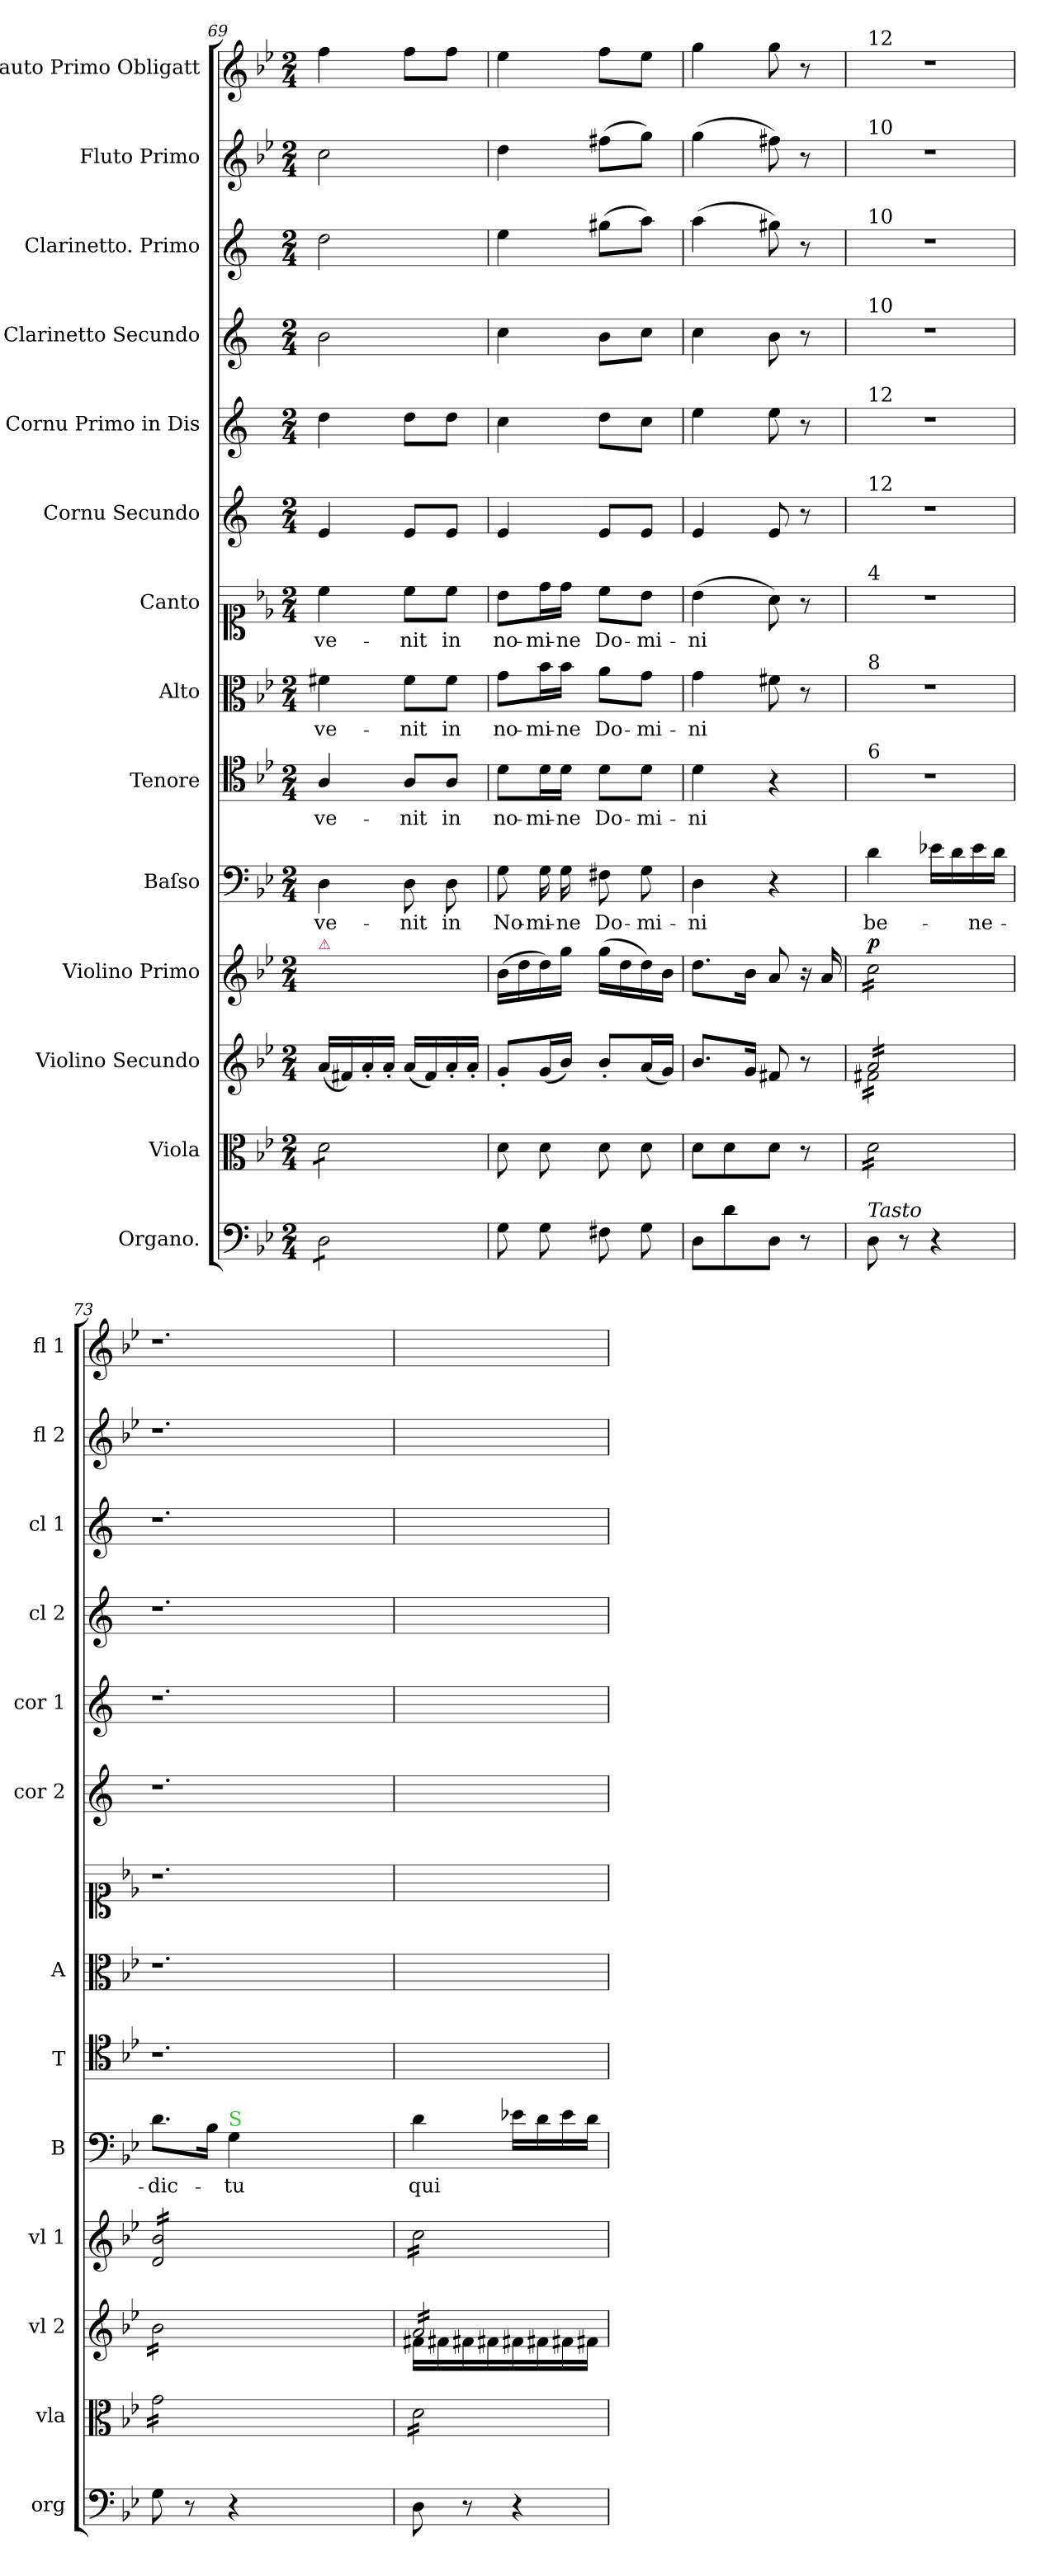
**kern	**kern	**kern	**dynam	**kern	**dynam	**kern	**text	**kern	**text	**kern	**text	**kern	**text	**kern	**kern	**kern	**kern	**kern	**kern
*part14	*part13	*part12	*part12	*part11	*part11	*part10	*part10	*part9	*part9	*part8	*part8	*part7	*part7	*part6	*part5	*part4	*part3	*part2	*part1
*staff14	*staff13	*staff12	*staff12	*staff11	*staff11	*staff10	*staff10	*staff9	*staff9	*staff8	*staff8	*staff7	*staff7	*staff6	*staff5	*staff4	*staff3	*staff2	*staff1
*I"Organo.	*I"Viola	*I"Violino Secundo	*	*I"Violino Primo	*	*I"Baſso	*	*I"Tenore	*	*I"Alto	*	*I"Canto	*	*I"Cornu Secundo	*I"Cornu Primo in Dis	*I"Clarinetto Secundo	*I"Clarinetto. Primo	*I"Fluto Primo	*I"Flauto Primo Obligatt
*I'org	*I'vla	*I'vl 2	*	*I'vl 1	*	*I'B	*	*I'T	*	*I'A	*	*	*	*I'cor 2	*I'cor 1	*I'cl 2	*I'cl 1	*I'fl 2	*I'fl 1
*clefF4	*clefC3	*clefG2	*	*clefG2	*	*clefF4	*	*clefC4	*	*clefC3	*	*clefC1	*	*clefG2	*clefG2	*clefG2	*clefG2	*clefG2	*clefG2
*	*	*	*	*	*	*	*	*	*	*	*	*	*	*ITrd1c2	*ITrd1c2	*ITrd1c2	*ITrd1c2	*	*
*k[b-e-]	*k[b-e-]	*k[b-e-]	*	*k[b-e-]	*	*k[b-e-]	*	*k[b-e-]	*	*k[b-e-]	*	*k[b-e-]	*	*k[b-e-]	*k[b-e-]	*k[b-e-]	*k[b-e-]	*k[b-e-]	*k[b-e-]
*B-:	*B-:	*B-:	*	*B-:	*	*B-:	*	*B-:	*	*B-:	*	*B-:	*	*	*	*	*	*B-:	*B-:
*M2/4	*M2/4	*M2/4	*	*M2/4	*	*M2/4	*	*M2/4	*	*M2/4	*	*M2/4	*	*M2/4	*M2/4	*M2/4	*M2/4	*M2/4	*M2/4
=69	=69	=69	=69	=69	=69	=69	=69	=69	=69	=69	=69	=69	=69	=69	=69	=69	=69	=69	=69
!	!	!	!	!LO:TX:a:color=crimson:t=⚠	!	!	!	!	!	!	!	!	!	!	!	!	!	!	!
*tremolo	*	*	*	*	*	*	*	*	*	*	*	*	*	*	*	*	*	*	*
*	*tremolo	*	*	*	*	*	*	*	*	*	*	*	*	*	*	*	*	*	*
8D\L	8d\L	(16a/LL	.	16cc\LLyy	.	4D\	ve-	4A/	ve-	4f#X\	ve-	4cc\	ve-	4d/	4cc\	2a\	2cc\	2cc\	4ff\
.	.	16f#X/)	.	16a\yy	.	.	.	.	.	.	.	.	.	.	.	.	.	.	.
8D\	8d\	16a'/	.	16cc\yy	.	.	.	.	.	.	.	.	.	.	.	.	.	.	.
.	.	16a'/JJ	.	16cc\JJyy	.	.	.	.	.	.	.	.	.	.	.	.	.	.	.
8D\	8d\	(16a/LL	.	16cc\LLyy	.	8D\	-nit	8A/L	-nit	8f#\L	-nit	8cc\L	-nit	8d/L	8cc\L	.	.	.	8ff\L
.	.	16f#/)	.	16a\yy	.	.	.	.	.	.	.	.	.	.	.	.	.	.	.
8D\J	8d\J	16a'/	.	16cc\yy	.	8D\	in	8A/J	in	8f#\J	in	8cc\J	in	8d/J	8cc\J	.	.	.	8ff\J
*	*Xtremolo	*	*	*	*	*	*	*	*	*	*	*	*	*	*	*	*	*	*
*Xtremolo	*	*	*	*	*	*	*	*	*	*	*	*	*	*	*	*	*	*	*
.	.	16a'/JJ	.	16cc\JJyy	.	.	.	.	.	.	.	.	.	.	.	.	.	.	.
=70	=70	=70	=70	=70	=70	=70	=70	=70	=70	=70	=70	=70	=70	=70	=70	=70	=70	=70	=70
8G\	8d\	8g'/L	.	(16b-\LL	.	8G\	No-	8d\L	no-	8g\L	no-	8b-\L	no-	4d/	4b-\	4b-\	4dd\	4dd\	4ee-\
.	.	.	.	16dd\	.	.	.	.	.	.	.	.	.	.	.	.	.	.	.
8G\	8d\	(16g/L	.	16dd\)	.	16G\	-mi-	16d\L	-mi-	16b-\L	-mi-	16dd\L	-mi-	.	.	.	.	.	.
.	.	16b-/JJ)	.	16gg\JJ	.	16G\	-ne	16d\JJ	-ne	16b-\JJ	-ne	16dd\JJ	-ne	.	.	.	.	.	.
=-	=-	=-	=-	=-	=-	=-	=-	=-	=-	=-	=-	=-	=-	=-	=-	=-	=-	=-	=-
8F#X\	8d\	8b-'/L	.	(16gg\LL	.	8F#X\	Do-	8d\L	Do-	8a\L	Do-	8cc\L	Do-	8d/L	8cc\L	8a\L	(8ff#X\L	(8ff#X\L	8ff\L
.	.	.	.	16dd\	.	.	.	.	.	.	.	.	.	.	.	.	.	.	.
8G\	8d\	(16a/L	.	16dd\)	.	8G\	-mi-	8d\J	-mi-	8g\J	-mi-	8b-\J	-mi-	8d/J	8b-\J	8b-\J	8gg\J)	8gg\J)	8ee-\J
.	.	16g/JJ)	.	16b-\JJ	.	.	.	.	.	.	.	.	.	.	.	.	.	.	.
=71	=71	=71	=71	=71	=71	=71	=71	=71	=71	=71	=71	=71	=71	=71	=71	=71	=71	=71	=71
8D\L	8d\L	8.b-/L	.	8.dd\L	.	4D\	-ni	4d\	-ni	4g\	-ni	(4b-\	-ni	4d/	4dd\	4b-\	(4gg\	(4gg\	4gg\
8d\	8d\	.	.	.	.	.	.	.	.	.	.	.	.	.	.	.	.	.	.
.	.	16g/Jk	.	16b-\Jk	.	.	.	.	.	.	.	.	.	.	.	.	.	.	.
8D\J	8d\J	8f#X/	.	8a/	.	4r	.	4r	.	8f#X\	.	8a\)	.	8d/	8dd\	8a\	8ff#X\)	8ff#X\)	8gg\
8r	8r	8r	.	16r	.	.	.	.	.	8r	.	8r	.	8r	8r	8r	8r	8r	8r
.	.	.	.	16a/	.	.	.	.	.	.	.	.	.	.	.	.	.	.	.
=72	=72	=72	=72	=72	=72	=72	=72	=72	=72	=72	=72	=72	=72	=72	=72	=72	=72	=72	=72
*	*	*^	*	*	*	*	*	*	*	*	*	*	*	*	*	*	*	*	*
!	!	!	!	!	!	!	!	!	!	!	!	!	!	!	!	!	!	!	!	!LO:TX:a:t=12
!	!	!	!	!	!	!	!	!	!	!	!	!	!	!	!	!	!	!	!LO:TX:a:t=10	!
!	!	!	!	!	!	!	!	!	!	!	!	!	!	!	!	!	!	!LO:TX:a:t=10	!	!
!	!	!	!	!	!	!	!	!	!	!	!	!	!	!	!	!	!LO:TX:a:t=10	!	!	!
!	!	!	!	!	!	!	!	!	!	!	!	!	!	!	!	!LO:TX:a:t=12	!	!	!	!
!	!	!	!	!	!	!	!	!	!	!	!	!	!	!	!LO:TX:a:t=12	!	!	!	!	!
!	!	!	!	!	!	!	!	!	!	!	!	!	!LO:TX:a:t=4	!	!	!	!	!	!	!
!	!	!	!	!	!	!	!	!	!	!	!LO:TX:a:t=8	!	!	!	!	!	!	!	!	!
!	!	!	!	!	!	!	!	!	!LO:TX:a:t=6	!	!	!	!	!	!	!	!	!	!	!
!LO:TX:a:i:t=Tasto	!	!	!	!	!	!	!	!	!	!	!	!	!	!	!	!	!	!	!	!
!	!	!	!	!LO:DY:a	!	!LO:DY:a	!	!	!	!	!	!	!	!	!	!	!	!	!	!
*	*tremolo	*	*	*	*	*	*	*	*	*	*	*	*	*	*	*	*	*	*	*
*	*	*tremolo	*	*	*	*	*	*	*	*	*	*	*	*	*	*	*	*	*	*
*	*	*	*	*	*tremolo	*	*	*	*	*	*	*	*	*	*	*	*	*	*	*
8D\	16d\LL	16a/LL	16f#X\LL	pi	16cc\LL	p	4d\	be-	2r	.	2r	.	2r	.	2r	2r	2r	2r	2r	2r
.	16d\	16a/	16f#X\	.	16cc\	.	.	.	.	.	.	.	.	.	.	.	.	.	.	.
8r	16d\	16a/	16f#X\	.	16cc\	.	.	.	.	.	.	.	.	.	.	.	.	.	.	.
.	16d\	16a/	16f#X\	.	16cc\	.	.	.	.	.	.	.	.	.	.	.	.	.	.	.
4r	16d\	16a/	16f#X\	.	16cc\	.	16e-X\LL	.	.	.	.	.	.	.	.	.	.	.	.	.
.	16d\	16a/	16f#X\	.	16cc\	.	16d\	.	.	.	.	.	.	.	.	.	.	.	.	.
.	16d\	16a/	16f#X\	.	16cc\	.	16e-\	-ne-	.	.	.	.	.	.	.	.	.	.	.	.
.	16d\JJ	16a/JJ	16f#X\JJ	.	16cc\JJ	.	16d\JJ	.	.	.	.	.	.	.	.	.	.	.	.	.
*	*	*v	*v	*	*	*	*	*	*	*	*	*	*	*	*	*	*	*	*	*
=73	=73	=73	=73	=73	=73	=73	=73	=73	=73	=73	=73	=73	=73	=73	=73	=73	=73	=73	=73
8G\	16g\LL	16b-\LL	.	16d/ 16b-/LL	.	8.d\L	-dic-	1.r	.	1.r	.	1.r	.	1.r	1.r	1.r	1.r	1.r	1.r
.	16g\	16b-\	.	16d/ 16b-/	.	.	.	.	.	.	.	.	.	.	.	.	.	.	.
8r	16g\	16b-\	.	16d/ 16b-/	.	.	.	.	.	.	.	.	.	.	.	.	.	.	.
.	16g\	16b-\	.	16d/ 16b-/	.	16B-\Jk	.	.	.	.	.	.	.	.	.	.	.	.	.
!	!	!	!	!	!	!LO:TX:a:color=limegreen:t=S	!	!	!	!	!	!	!	!	!	!	!	!	!
4r	16g\	16b-\	.	16d/ 16b-/	.	4G\	-tu	.	.	.	.	.	.	.	.	.	.	.	.
.	16g\	16b-\	.	16d/ 16b-/	.	.	.	.	.	.	.	.	.	.	.	.	.	.	.
.	16g\	16b-\	.	16d/ 16b-/	.	.	.	.	.	.	.	.	.	.	.	.	.	.	.
.	16g\JJ	16b-\JJ	.	16d/ 16b-/JJ	.	.	.	.	.	.	.	.	.	.	.	.	.	.	.
1ryy	1ryy	1ryy	.	1ryy	.	1ryy	.	.	.	.	.	.	.	.	.	.	.	.	.
=74	=74	=74	=74	=74	=74	=74	=74	=74	=74	=74	=74	=74	=74	=74	=74	=74	=74	=74	=74
*	*	*^	*	*	*	*	*	*	*	*	*	*	*	*	*	*	*	*	*
8D\	16d\LL	16a/LL	16f#X\LL	.	16cc\LL	.	4d\	qui	2ryy	.	2ryy	.	2ryy	.	2ryy	2ryy	2ryy	2ryy	2ryy	2ryy
.	16d\	16a/	16f#X\	.	16cc\	.	.	.	.	.	.	.	.	.	.	.	.	.	.	.
8r	16d\	16a/	16f#X\	.	16cc\	.	.	.	.	.	.	.	.	.	.	.	.	.	.	.
.	16d\	16a/	16f#X\	.	16cc\	.	.	.	.	.	.	.	.	.	.	.	.	.	.	.
4r	16d\	16a/	16f#X\	.	16cc\	.	16e-X\LL	.	.	.	.	.	.	.	.	.	.	.	.	.
.	16d\	16a/	16f#X\	.	16cc\	.	16d\	.	.	.	.	.	.	.	.	.	.	.	.	.
.	16d\	16a/	16f#X\	.	16cc\	.	16e-\	.	.	.	.	.	.	.	.	.	.	.	.	.
.	16d\JJ	16a/JJ	16f#X\JJ	.	16cc\JJ	.	16d\JJ	.	.	.	.	.	.	.	.	.	.	.	.	.
*	*	*	*	*	*Xtremolo	*	*	*	*	*	*	*	*	*	*	*	*	*	*	*
*	*	*Xtremolo	*	*	*	*	*	*	*	*	*	*	*	*	*	*	*	*	*	*
*	*Xtremolo	*	*	*	*	*	*	*	*	*	*	*	*	*	*	*	*	*	*	*
*	*	*v	*v	*	*	*	*	*	*	*	*	*	*	*	*	*	*	*	*	*
=	=	=	=	=	=	=	=	=	=	=	=	=	=	=	=	=	=	=	=
*-	*-	*-	*-	*-	*-	*-	*-	*-	*-	*-	*-	*-	*-	*-	*-	*-	*-	*-	*-
